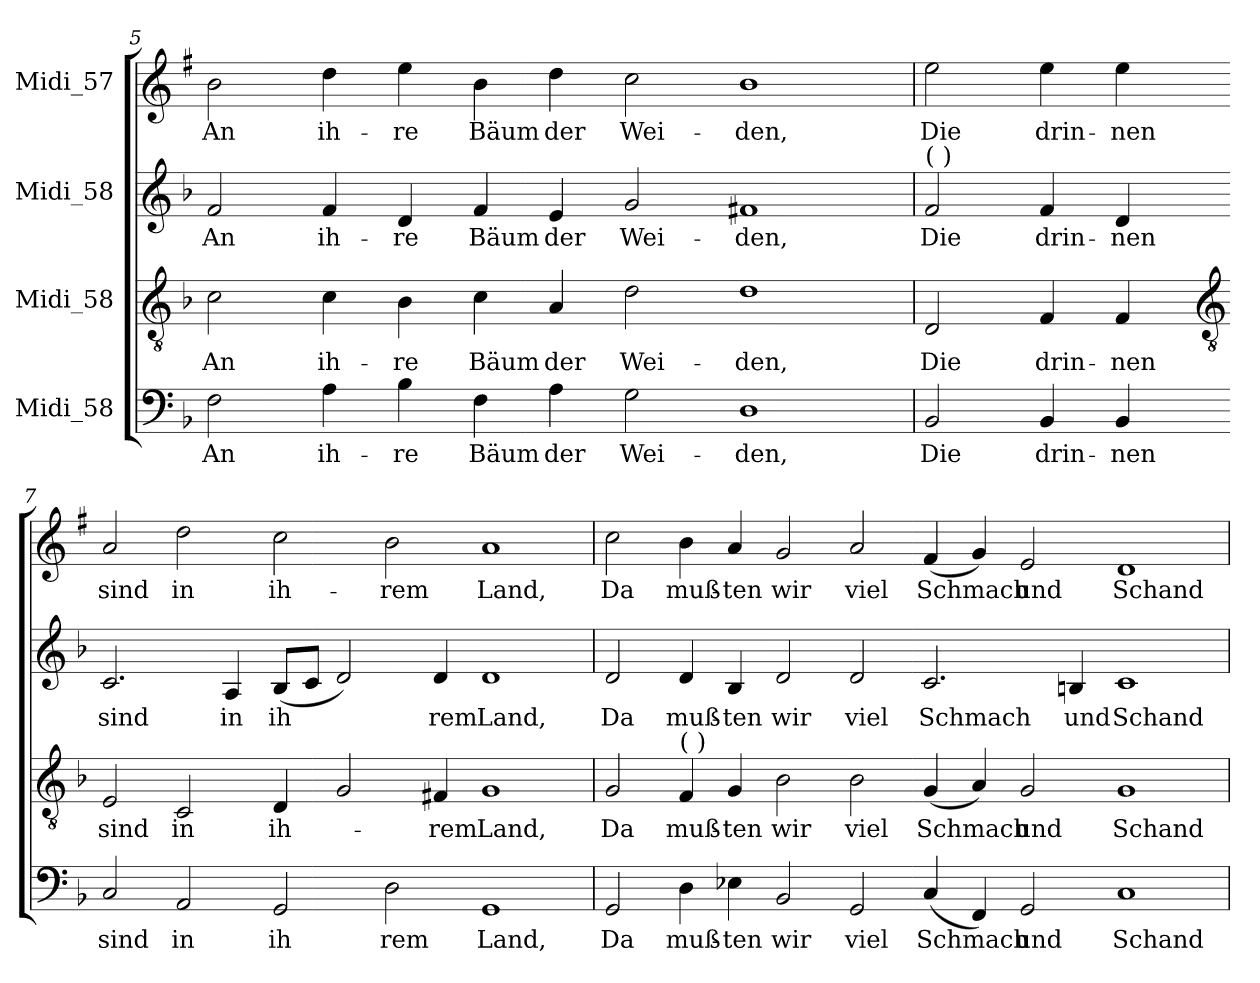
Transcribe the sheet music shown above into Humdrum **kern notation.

**kern	**text	**kern	**text	**kern	**text	**kern	**text
*part4	*part4	*part3	*part3	*part2	*part2	*part1	*part1
*staff4	*staff4	*staff3	*staff3	*staff2	*staff2	*staff1	*staff1
*I"Midi_58	*	*I"Midi_58	*	*I"Midi_58	*	*I"Midi_57	*
*clefF4	*	*clefGv2	*	*clefG2	*	*clefG2	*
*	*	*	*	*	*	*ITrd1c2	*
*k[b-]	*	*k[b-]	*	*k[b-]	*	*k[b-]	*
*F:	*	*F:	*	*F:	*	*F:	*
=5	=5	=5	=5	=5	=5	=5	=5
!	!LO:LY:b	!	!LO:LY:b	!	!LO:LY:b	!	!LO:LY:b
2F	An	2c	An	2f	An	2a	An
!	!LO:LY:b	!	!LO:LY:b	!	!LO:LY:b	!	!LO:LY:b
4A	ih-	4c	ih-	4f	ih-	4cc	ih-
!	!LO:LY:b	!	!LO:LY:b	!	!LO:LY:b	!	!LO:LY:b
4B-	-re	4B-	-re	4d	-re	4dd	-re
!	!LO:LY:b	!	!LO:LY:b	!	!LO:LY:b	!	!LO:LY:b
4F	Bäum	4c	Bäum	4f	Bäum	4a	Bäum
!	!LO:LY:b	!	!LO:LY:b	!	!LO:LY:b	!	!LO:LY:b
4A	der	4A	der	4e	der	4cc	der
!	!LO:LY:b	!	!LO:LY:b	!	!LO:LY:b	!	!LO:LY:b
2G	Wei-	2d	Wei-	2g	Wei-	2b-	Wei-
!	!LO:LY:b	!	!LO:LY:b	!	!LO:LY:b	!	!LO:LY:b
1D	-den,	1d	-den,	1f#X	-den,	1a	-den,
=6	=6	=6	=6	=6	=6	=6	=6
!	!	!	!	!LO:TX:a:t=(  )	!	!	!
!	!LO:LY:b	!	!LO:LY:b	!	!LO:LY:b	!	!LO:LY:b
2BB-	Die	2D	Die	2f	Die	2dd	Die
!	!LO:LY:b	!	!LO:LY:b	!	!LO:LY:b	!	!LO:LY:b
4BB-	drin-	4F	drin-	4f	drin-	4dd	drin-
!	!LO:LY:b	!	!LO:LY:b	!	!LO:LY:b	!	!LO:LY:b
4BB-	-nen	4F	-nen	4d	-nen	4dd	-nen
!!LO:LB:g=z
=7-	=7-	=7-	=7-	=7-	=7-	=7-	=7-
*	*	*clefGv2	*	*	*	*	*
!	!LO:LY:b	!	!LO:LY:b	!	!LO:LY:b	!	!LO:LY:b
2C	sind	2E	sind	2.c	sind	2g	sind
!	!LO:LY:b	!	!LO:LY:b	!	!	!	!LO:LY:b
2AA	in	2C	in	.	.	2cc	in
!	!	!	!	!	!LO:LY:b	!	!
.	.	.	.	4A	in	.	.
!	!LO:LY:b	!	!LO:LY:b	!	!LO:LY:b	!	!LO:LY:b
2GG	ih	4D	ih-	(<8B-L	ih	2b-	ih-
.	.	.	.	8cJ	.	.	.
.	.	2G	.	2d)	.	.	.
!	!LO:LY:b	!	!	!	!	!	!LO:LY:b
2D	rem	.	.	.	.	2a	-rem
!	!	!	!LO:LY:b	!	!LO:LY:b	!	!
.	.	4F#X	-rem	4d	rem	.	.
!	!LO:LY:b	!	!LO:LY:b	!	!LO:LY:b	!	!LO:LY:b
1GG	Land,	1G	Land,	1d	Land,	1g	Land,
=8	=8	=8	=8	=8	=8	=8	=8
!	!LO:LY:b	!	!LO:LY:b	!	!LO:LY:b	!	!LO:LY:b
2GG	Da	2G	Da	2d	Da	2b-	Da
!	!	!LO:TX:a:t=(  )	!	!	!	!	!
!	!LO:LY:b	!	!LO:LY:b	!	!LO:LY:b	!	!LO:LY:b
4D	muß-	4F	muß-	4d	muß-	4a	muß-
!	!LO:LY:b	!	!LO:LY:b	!	!LO:LY:b	!	!LO:LY:b
4E-X	-ten	4G	-ten	4B-	-ten	4g	-ten
!	!LO:LY:b	!	!LO:LY:b	!	!LO:LY:b	!	!LO:LY:b
2BB-	wir	2B-	wir	2d	wir	2f	wir
!	!LO:LY:b	!	!LO:LY:b	!	!LO:LY:b	!	!LO:LY:b
2GG	viel	2B-	viel	2d	viel	2g	viel
!	!LO:LY:b	!	!LO:LY:b	!	!LO:LY:b	!	!LO:LY:b
(<4C	Schmach	(<4G	Schmach	2.c	Schmach	(<4e	Schmach
4FF)	.	4A)	.	.	.	4f)	.
!	!LO:LY:b	!	!LO:LY:b	!	!	!	!LO:LY:b
2GG	und	2G	und	.	.	2d	und
!	!	!	!	!	!LO:LY:b	!	!
.	.	.	.	4Bn	und	.	.
!	!LO:LY:b	!	!LO:LY:b	!	!LO:LY:b	!	!LO:LY:b
1C	Schand	1G	Schand	1c	Schand	1c	Schand
=	=	=	=	=	=	=	=
*-	*-	*-	*-	*-	*-	*-	*-
